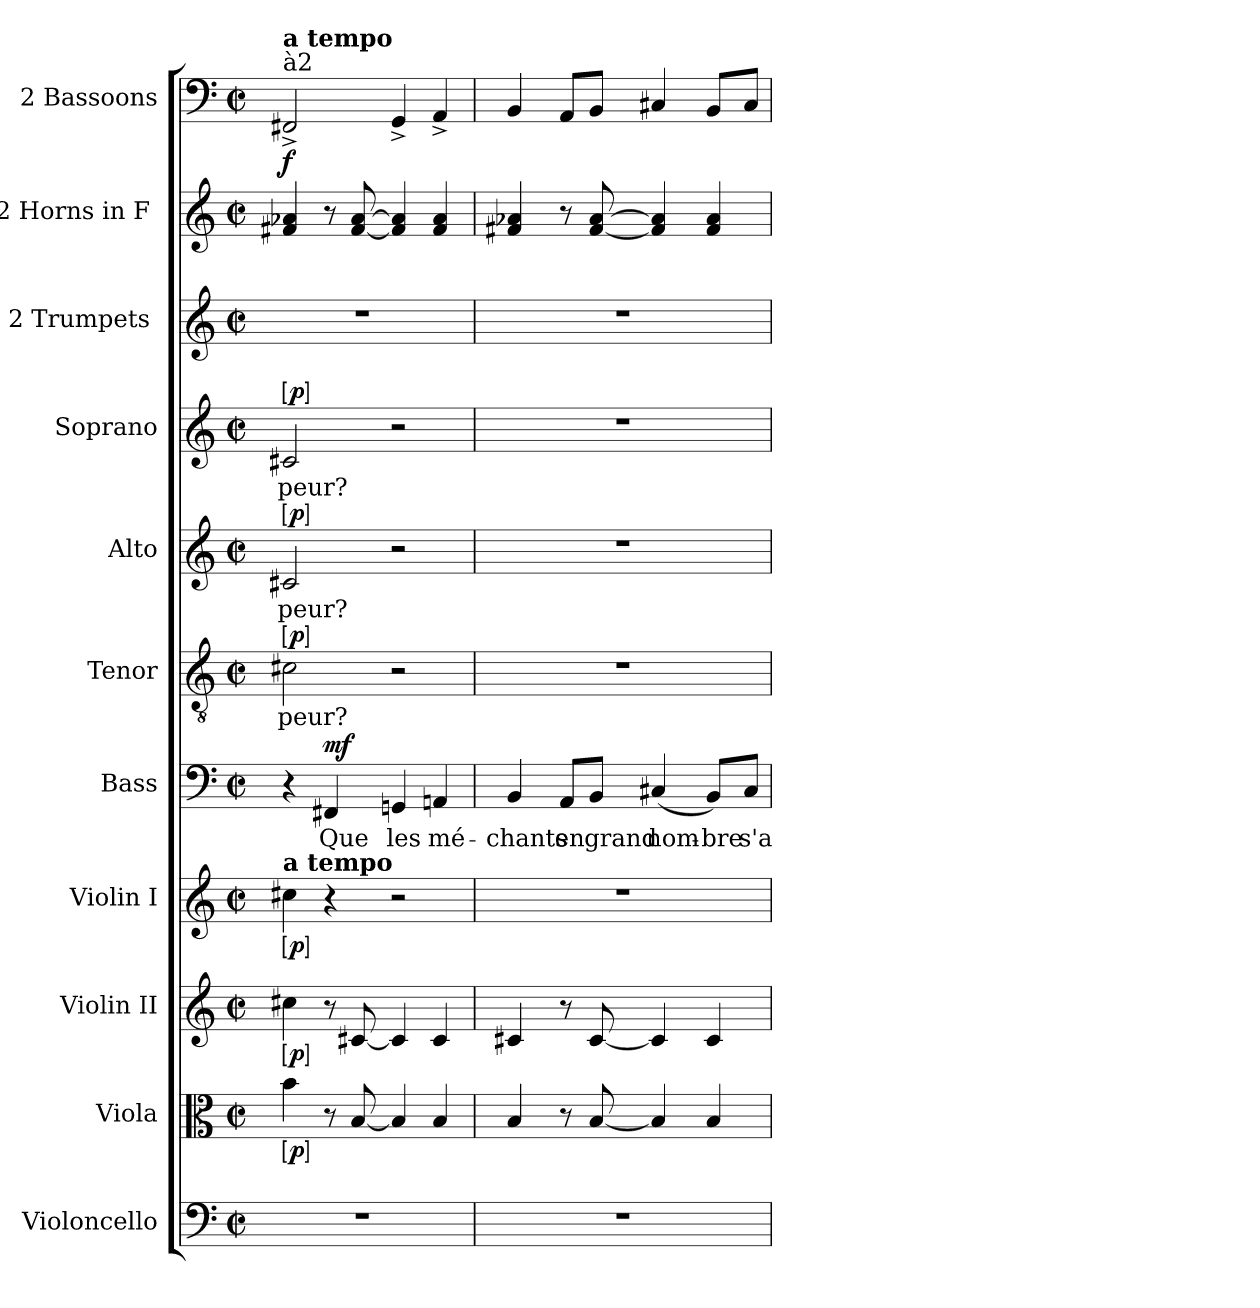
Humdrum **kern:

**kern	**kern	**dynam	**kern	**dynam	**kern	**dynam	**kern	**text	**dynam	**kern	**text	**dynam	**kern	**text	**dynam	**kern	**text	**dynam	**kern	**kern	**kern	**dynam
*part11	*part10	*part10	*part9	*part9	*part8	*part8	*part7	*part7	*part7	*part6	*part6	*part6	*part5	*part5	*part5	*part4	*part4	*part4	*part3	*part2	*part1	*part1
*staff11	*staff10	*staff10	*staff9	*staff9	*staff8	*staff8	*staff7	*staff7	*staff7	*staff6	*staff6	*staff6	*staff5	*staff5	*staff5	*staff4	*staff4	*staff4	*staff3	*staff2	*staff1	*staff1
*I"Violoncello	*I"Viola	*	*I"Violin II	*	*I"Violin I	*	*I"Bass	*	*	*I"Tenor	*	*	*I"Alto	*	*	*I"Soprano	*	*	*I"2 Trumpets [C]	*I"2 Horns in F [C]	*I"2 Bassoons	*
*I'Vc.	*I'Vla.	*	*I'Vln. II	*	*I'Vln. I	*	*I'B.	*	*	*I'T.	*	*	*I'A.	*	*	*I'S.	*	*	*I'Tpt.	*I'Hn.	*I'Bsn.	*
*clefF4	*clefC3	*	*clefG2	*	*clefG2	*	*clefF4	*	*	*clefGv2	*	*	*clefG2	*	*	*clefG2	*	*	*clefG2	*clefG2	*clefF4	*
*	*	*	*	*	*	*	*	*	*	*ITrd7c12	*	*	*	*	*	*	*	*	*	*	*	*
*k[]	*k[]	*	*k[]	*	*k[]	*	*k[]	*	*	*k[]	*	*	*k[]	*	*	*k[]	*	*	*k[]	*k[]	*k[]	*
*C:	*C:	*	*C:	*	*C:	*	*C:	*	*	*C:	*	*	*C:	*	*	*C:	*	*	*C:	*C:	*C:	*
*M2/2	*M2/2	*	*M2/2	*	*M2/2	*	*M2/2	*	*	*M2/2	*	*	*M2/2	*	*	*M2/2	*	*	*M2/2	*M2/2	*M2/2	*
*met(c|)	*met(c|)	*	*met(c|)	*	*met(c|)	*	*met(c|)	*	*	*met(c|)	*	*	*met(c|)	*	*	*met(c|)	*	*	*met(c|)	*met(c|)	*met(c|)	*
=1	=1	=1	=1	=1	=1	=1	=1	=1	=1	=1	=1	=1	=1	=1	=1	=1	=1	=1	=1	=1	=1	=1
!	!	!	!	!	!	!	!	!	!	!	!	!	!	!	!	!	!	!	!	!	!LO:TX:a:t=à2	!
!	!	!	!	!	!	!	!	!	!	!	!	!	!	!	!	!	!	!	!	!	!LO:TX:a:B:t=a tempo	!
!	!	!	!	!	!LO:TX:a:B:t=a tempo	!	!	!	!	!	!	!	!	!	!	!	!	!	!	!	!	!
!	!	!LO:DY:ed=brack	!	!LO:DY:ed=brack	!	!LO:DY:ed=brack	!	!	!	!	!	!LO:DY:a:ed=brack	!	!	!LO:DY:a:ed=brack	!	!	!LO:DY:a:ed=brack	!	!	!	!
1r	4b	p	4cc#X	p	4cc#X	p	4r	.	.	2C#X	peur?	p	2c#X	peur?	p	2c#X	peur?	p	1r	4f#X 4a-X	2FF#X^	f
!	!	!	!	!	!	!	!	!	!LO:DY:a	!	!	!	!	!	!	!	!	!	!	!	!	!
.	8r	.	8r	.	4r	.	4FF#X	Que	mf	.	.	.	.	.	.	.	.	.	.	8r	.	.
.	[8B	.	[8c#X	.	.	.	.	.	.	.	.	.	.	.	.	.	.	.	.	[8f# [8a-	.	.
.	4B]	.	4c#]	.	2r	.	4GGn	les	.	2r	.	.	2r	.	.	2r	.	.	.	4f#] 4a-]	4GG^	.
.	4B	.	4c#	.	.	.	4AAn	mé-	.	.	.	.	.	.	.	.	.	.	.	4f# 4a-	4AA^	.
=2	=2	=2	=2	=2	=2	=2	=2	=2	=2	=2	=2	=2	=2	=2	=2	=2	=2	=2	=2	=2	=2	=2
1r	4B	.	4c#X	.	1r	.	4BB	-chants	.	1r	.	.	1r	.	.	1r	.	.	1r	4f#X 4a-X	4BB	.
.	8r	.	8r	.	.	.	8AAL	en	.	.	.	.	.	.	.	.	.	.	.	8r	8AAL	.
.	[8B	.	[8c#	.	.	.	8BBJ	grand	.	.	.	.	.	.	.	.	.	.	.	[8f# [8a-	8BBJ	.
.	4B]	.	4c#]	.	.	.	(4C#X	nom-	.	.	.	.	.	.	.	.	.	.	.	4f#] 4a-]	4C#X	.
.	4B	.	4c#	.	.	.	8BBL)	-bre	.	.	.	.	.	.	.	.	.	.	.	4f# 4a-	8BBL	.
.	.	.	.	.	.	.	8C#J	s'a-	.	.	.	.	.	.	.	.	.	.	.	.	8C#J	.
=	=	=	=	=	=	=	=	=	=	=	=	=	=	=	=	=	=	=	=	=	=	=
*-	*-	*-	*-	*-	*-	*-	*-	*-	*-	*-	*-	*-	*-	*-	*-	*-	*-	*-	*-	*-	*-	*-
